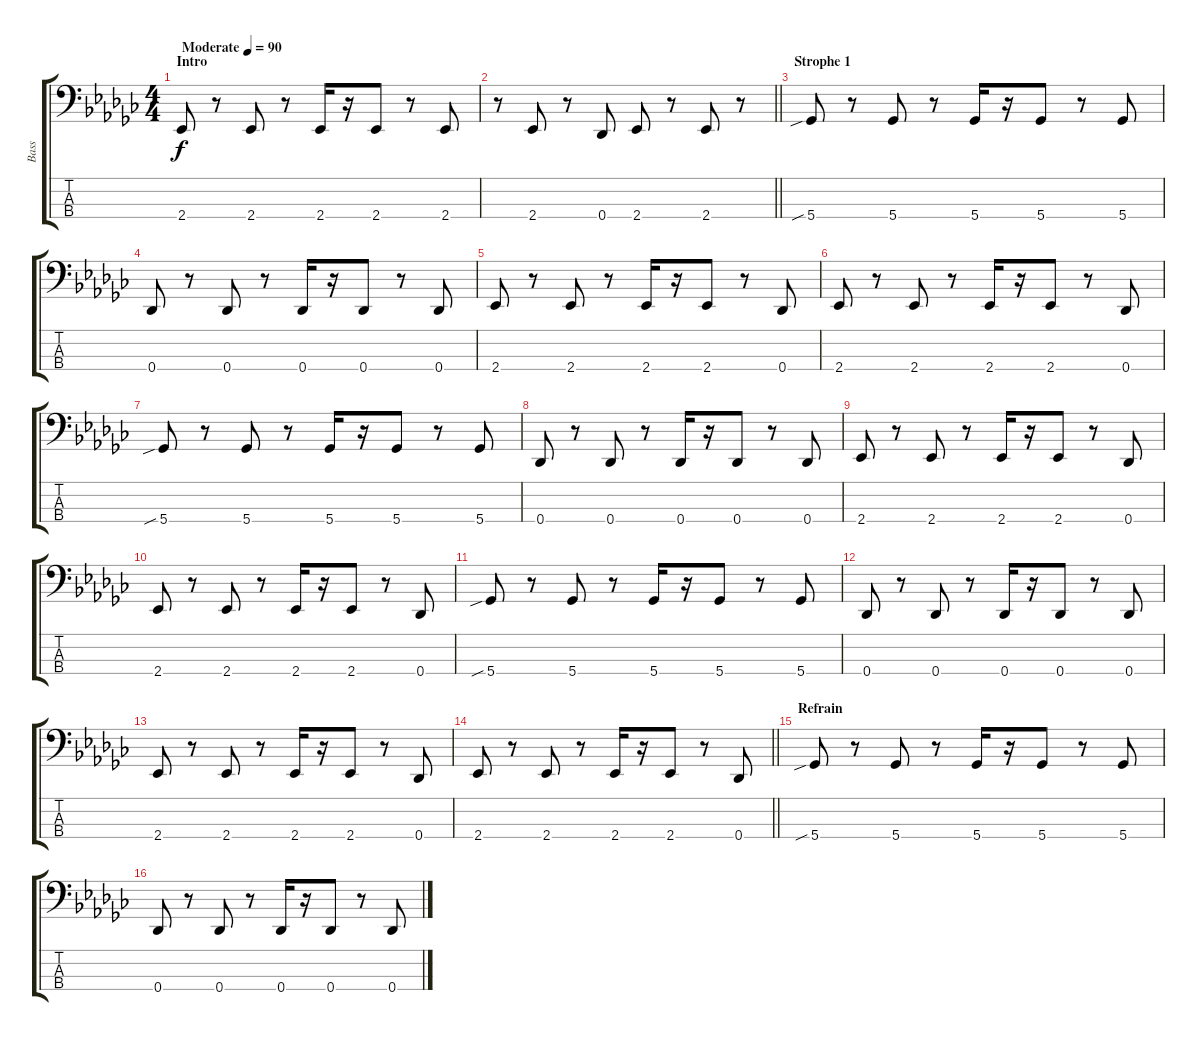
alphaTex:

\track ("Bass" "Bass") {instrument electricbassfinger}
\staff {score tabs}
\tuning (Gb2 Db2 Ab1 Db1) {hide}
\ts (4 4)
\section ("" "Intro")
\tempo (90 "Moderate")
\clef f4
\ks ebminor
2.4.8{dy f instrument electricbassfinger} r.8 2.4.8 r.8 2.4.16 r.16 2.4.8 r.8 2.4.8 |
\barLineRight lightlight
r.8 2.4.8 r.8 0.4.8 2.4.8 r.8 2.4.8 r.8 |
\section ("" "Strophe 1")
5.4{sib}.8 r.8 5.4.8 r.8 5.4.16 r.16 5.4.8 r.8 5.4.8 |
0.4.8 r.8 0.4.8 r.8 0.4.16 r.16 0.4.8 r.8 0.4.8 |
2.4.8 r.8 2.4.8 r.8 2.4.16 r.16 2.4.8 r.8 0.4.8 |
2.4.8 r.8 2.4.8 r.8 2.4.16 r.16 2.4.8 r.8 0.4.8 |
5.4{sib}.8 r.8 5.4.8 r.8 5.4.16 r.16 5.4.8 r.8 5.4.8 |
0.4.8 r.8 0.4.8 r.8 0.4.16 r.16 0.4.8 r.8 0.4.8 |
2.4.8 r.8 2.4.8 r.8 2.4.16 r.16 2.4.8 r.8 0.4.8 |
2.4.8 r.8 2.4.8 r.8 2.4.16 r.16 2.4.8 r.8 0.4.8 |
5.4{sib}.8 r.8 5.4.8 r.8 5.4.16 r.16 5.4.8 r.8 5.4.8 |
0.4.8 r.8 0.4.8 r.8 0.4.16 r.16 0.4.8 r.8 0.4.8 |
2.4.8 r.8 2.4.8 r.8 2.4.16 r.16 2.4.8 r.8 0.4.8 |
\barLineRight lightlight
2.4.8 r.8 2.4.8 r.8 2.4.16 r.16 2.4.8 r.8 0.4.8 |
\section ("" "Refrain")
5.4{sib}.8 r.8 5.4.8 r.8 5.4.16 r.16 5.4.8 r.8 5.4.8 |
0.4.8 r.8 0.4.8 r.8 0.4.16 r.16 0.4.8 r.8 0.4.8
